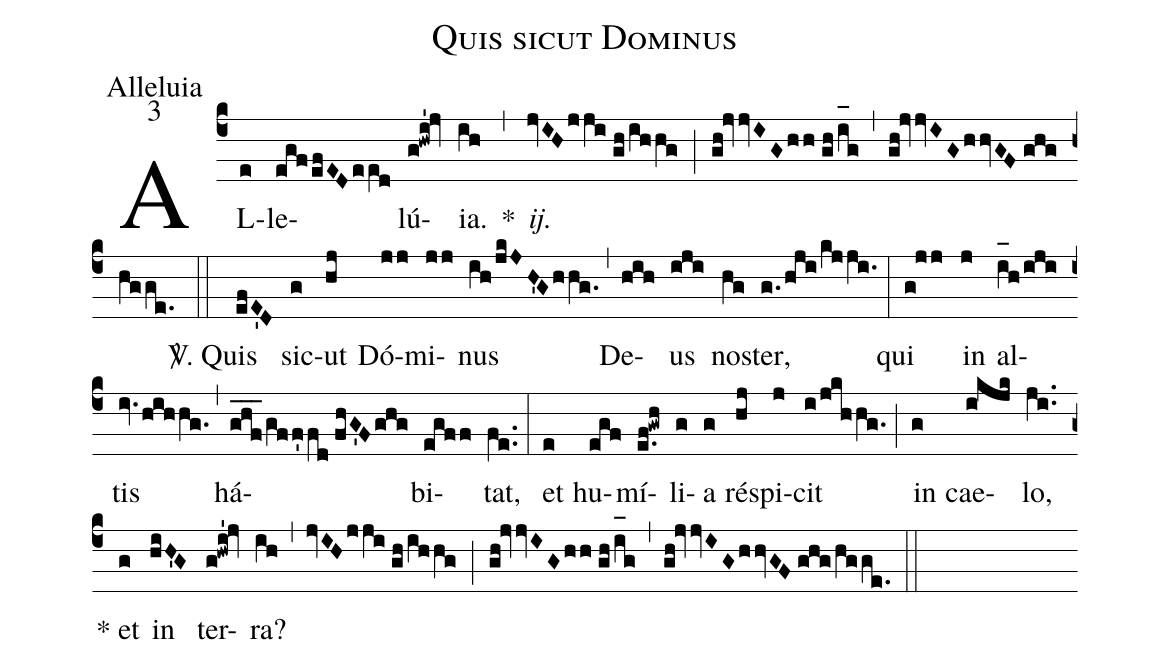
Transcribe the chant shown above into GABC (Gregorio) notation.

name:Quis sicut Dominus;
office-part:Alleluia;
mode:3;
%%
(c4) AL(e)le(egfefEDee[ll:1]d)lú(g!hwi'!jv){ia}.(ih) *(,) <i>ij.</i>(jvIHjji//gh/ihhg) (;) (gh!jvvIGhh//gh/i_[oh:h]g) (,) (gh!jvvIGhhvGF//ghg/hgge.) (::) <sp>V/</sp>. Quis(efE'D) sic(g)ut(hj) Dó(jj)mi(jj)nus(ih/jkJH'Ghhg.) (,) De(hih)us(iji) no(hg)ster,(g./hji/kjji.) (:) qui(g!jj) in(j) al(i_[oh:h]h/iji)tis(iv.hihhg.) (,) há(ghf___/gff'fd//fhG'Fghg)bi(egff)tat,(fe..) (:) et(e) hu(egf)mí(e.f!gwh)li(g)a(g) ré(hj)spi(j)cit(i/jkhhg.) (;) in(g) cae(i!kjk)lo,(ji..) * et(g) in(hiH'G) ter(g!hwi'!jv)ra?(ih) (,) (jvIHjji//gh/ihhg) (;) (gh!jvvIGhh//gh/i_[oh:h]g) (,) (gh!jvvIGhhvGF//ghg/hgge.) (::)
